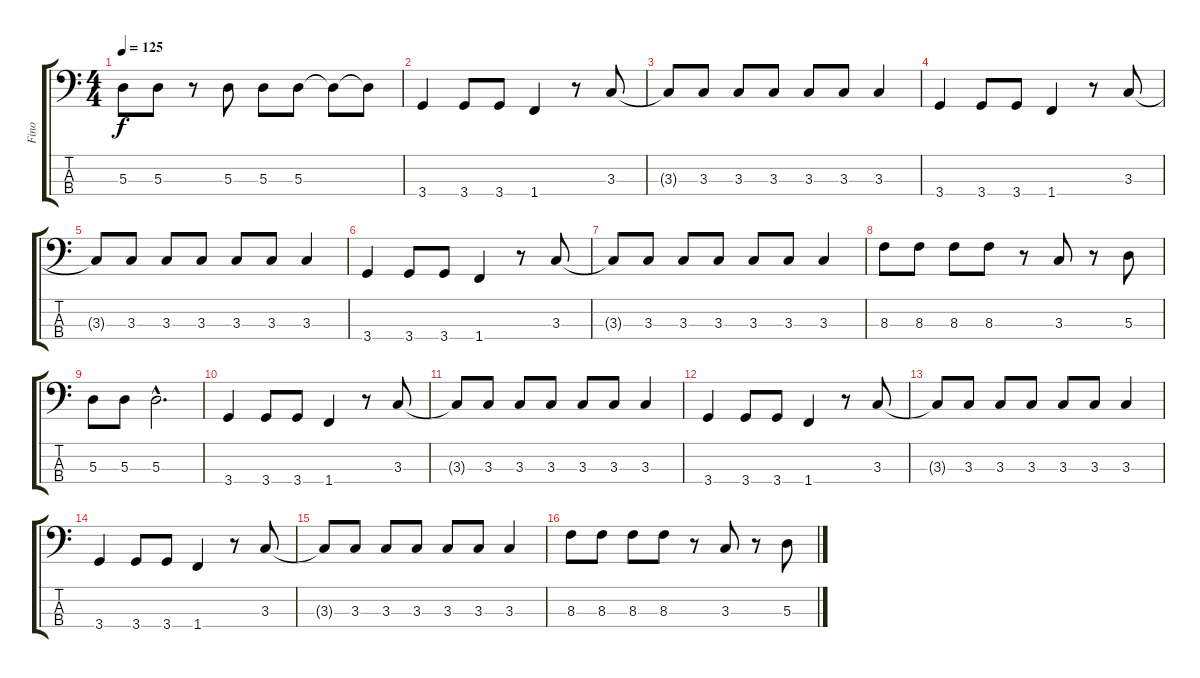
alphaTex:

\track ("Fino" "Fino") {instrument fretlessbass}
\staff {score tabs}
\tuning (G2 D2 A1 E1) {hide}
\ts (4 4)
\tempo 125
\clef f4
\ks c
5.3.8{dy f} 5.3.8 r.8 5.3.8 5.3.8 5.3.8 5.3{t}.8 5.3{t}.8 |
3.4.4 3.4.8 3.4.8 1.4.4 r.8 3.3.8 |
3.3{t}.8 3.3.8 3.3.8 3.3.8 3.3.8 3.3.8 3.3.4 |
3.4.4 3.4.8 3.4.8 1.4.4 r.8 3.3.8 |
3.3{t}.8 3.3.8 3.3.8 3.3.8 3.3.8 3.3.8 3.3.4 |
3.4.4 3.4.8 3.4.8 1.4.4 r.8 3.3.8 |
3.3{t}.8 3.3.8 3.3.8 3.3.8 3.3.8 3.3.8 3.3.4 |
8.3.8 8.3.8 8.3.8 8.3.8 r.8 3.3.8 r.8 5.3.8 |
5.3.8 5.3.8 5.3{hac}.2{d} |
3.4.4 3.4.8 3.4.8 1.4.4 r.8 3.3.8 |
3.3{t}.8 3.3.8 3.3.8 3.3.8 3.3.8 3.3.8 3.3.4 |
3.4.4 3.4.8 3.4.8 1.4.4 r.8 3.3.8 |
3.3{t}.8 3.3.8 3.3.8 3.3.8 3.3.8 3.3.8 3.3.4 |
3.4.4 3.4.8 3.4.8 1.4.4 r.8 3.3.8 |
3.3{t}.8 3.3.8 3.3.8 3.3.8 3.3.8 3.3.8 3.3.4 |
8.3.8 8.3.8 8.3.8 8.3.8 r.8 3.3.8 r.8 5.3.8
